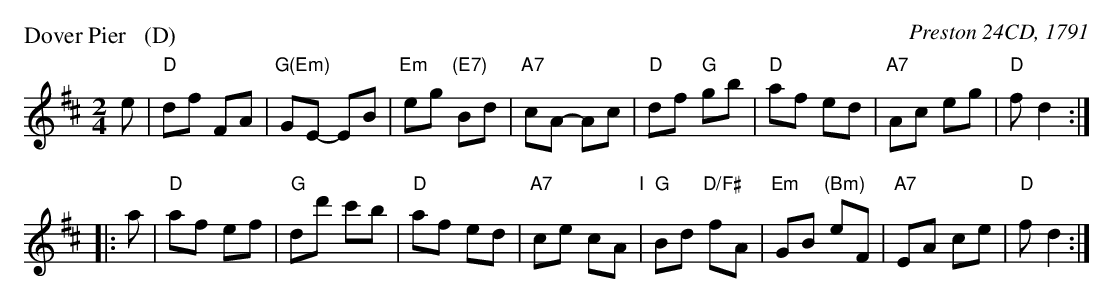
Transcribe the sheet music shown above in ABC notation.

X:1
P: Dover Pier   (D)
O: Preston 24CD, 1791
M: 2/4
L: 1/16
K: D
e2 \
|"D"d2f2 F2A2 |"G(Em)"G2E2- E2B2 |"Em"e2g2 "(E7)"B2d2 |"A7"c2A2- A2c2 \
|"D"d2f2 "G"g2b2 |"D"a2f2 e2d2 |"A7"A2c2 e2g2 |"D"f2 d4 :|
|: a2 \
|"D"a2f2 e2f2 |"G"d2d'2 c'2b2 |"D"a2f2 e2d2 |"A7"c2e2 c2A2 "I"\
|"G"B2d2 "D/F#"f2A2 |"Em"G2B2 "(Bm)"e2F2 |"A7"E2A2 c2e2 |"D"f2 d4 :|
